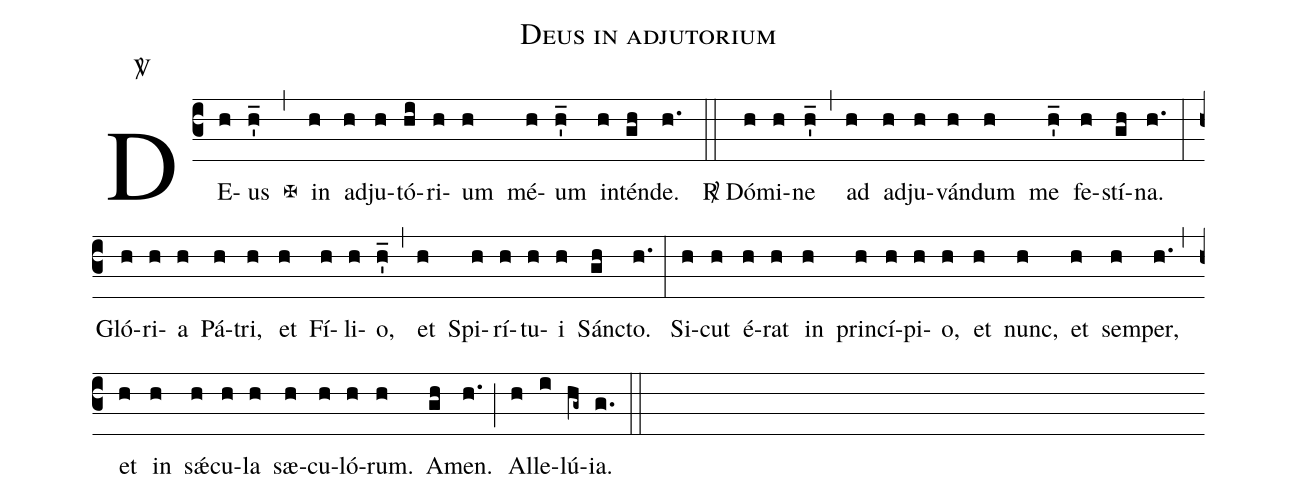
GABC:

name: Deus in adjutorium;
office-part: beginning;
annotation: \Vbar;
%%
% The syntax in this part is called gabc. Please refer to http://home.gna.org/gregorio/gabc/#basis

DE(c3h)us(h'_) <v>\ifdefined\maltese\maltese\fi</v>(,) in(h) ad(h)ju(h)tó(hi)ri(h)um(h) mé(h)um(h'_) in(h)tén(gh)de. (h.) (::)

<sp>R/</sp>~Dó(h)mi(h)ne(h'_) (,) ad(h) ad(h)ju(h)ván(h)dum(h) me(h'_) fe(h)stí(gh)na.(h.) (:)

Gló(h)ri(h)a(h) Pá(h)tri,(h) et(h) Fí(h)li(h)o,(h'_) (,) et(h) Spi(h)rí(h)tu(h)i(h) Sán(gh)cto.(h.) (:)

Si(h)cut(h) é(h)rat(h) in(h) prin(h)cí(h)pi(h)o,(h) et(h) nunc,(h) et(h) sem(h)per,(h.) (,) et(h) in(h) s<sp>'ae</sp>(h)cu(h)la(h) sæ(h)cu(h)ló(h)rum.(h) A(gh)men.(h.) (;) Al(h)le(i)lú(hg~)ia.(g.) (::)
